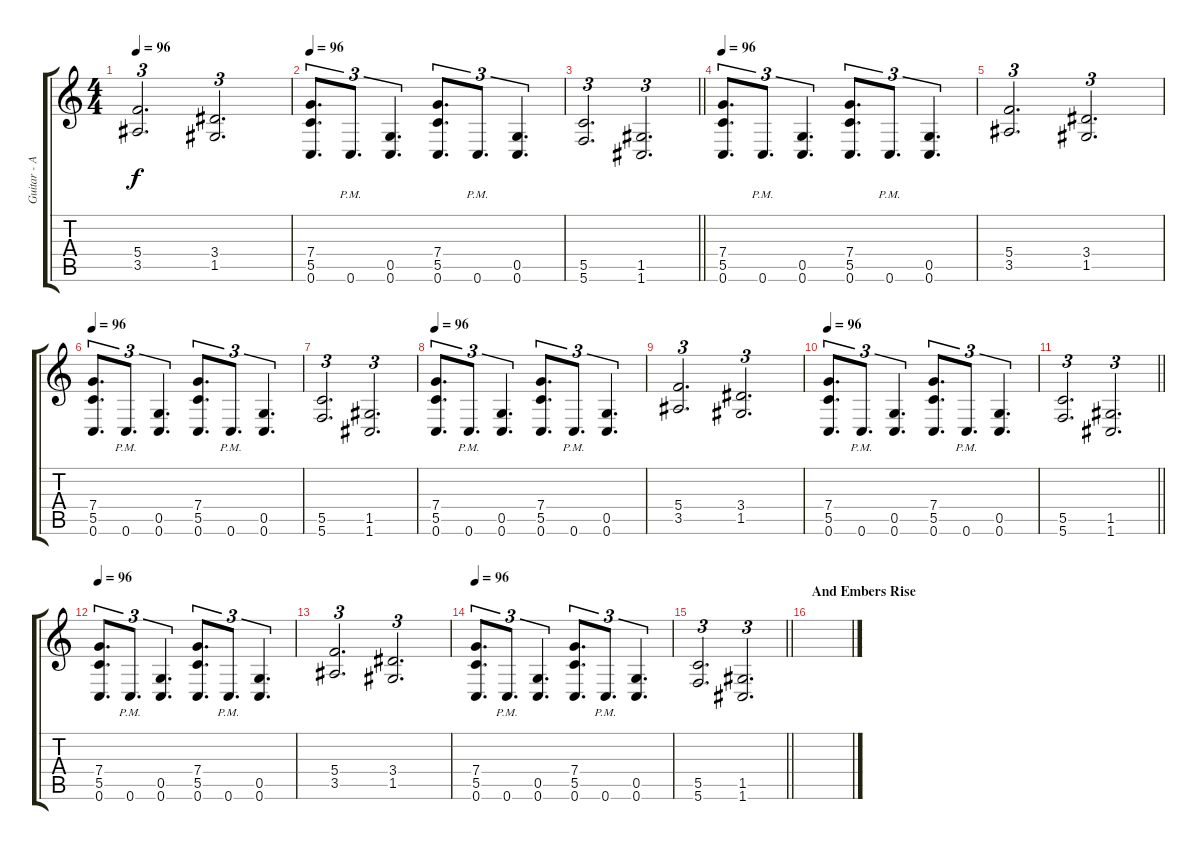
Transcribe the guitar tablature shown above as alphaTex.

\track ("Guitar - Adam Dutkiewicz" "Guitar - A") {instrument overdrivenguitar}
\staff {score tabs}
\tuning (D4 A3 F3 C3 G2 C2) {hide}
\ts (4 4)
\tempo 96
\clef g2
\ks c
(5.4 3.5).2{d tu (3 2) dy f} (3.4 1.5).2{d tu (3 2)} |
\tempo 96
(7.4 5.5 0.6).8{d tu (3 2)} 0.6{pm}.8{d tu (3 2)} (0.5 0.6).4{d tu (3 2)} (7.4 5.5 0.6).8{d tu (3 2)} 0.6{pm}.8{d tu (3 2)} (0.5 0.6).4{d tu (3 2)} |
\barLineRight lightlight
(5.5 5.6).2{d tu (3 2)} (1.5 1.6).2{d tu (3 2)} |
\tempo 96
(7.4 5.5 0.6).8{d tu (3 2)} 0.6{pm}.8{d tu (3 2)} (0.5 0.6).4{d tu (3 2)} (7.4 5.5 0.6).8{d tu (3 2)} 0.6{pm}.8{d tu (3 2)} (0.5 0.6).4{d tu (3 2)} |
(5.4 3.5).2{d tu (3 2)} (3.4 1.5).2{d tu (3 2)} |
\tempo 96
(7.4 5.5 0.6).8{d tu (3 2)} 0.6{pm}.8{d tu (3 2)} (0.5 0.6).4{d tu (3 2)} (7.4 5.5 0.6).8{d tu (3 2)} 0.6{pm}.8{d tu (3 2)} (0.5 0.6).4{d tu (3 2)} |
(5.5 5.6).2{d tu (3 2)} (1.5 1.6).2{d tu (3 2)} |
\tempo 96
(7.4 5.5 0.6).8{d tu (3 2)} 0.6{pm}.8{d tu (3 2)} (0.5 0.6).4{d tu (3 2)} (7.4 5.5 0.6).8{d tu (3 2)} 0.6{pm}.8{d tu (3 2)} (0.5 0.6).4{d tu (3 2)} |
(5.4 3.5).2{d tu (3 2)} (3.4 1.5).2{d tu (3 2)} |
\tempo 96
(7.4 5.5 0.6).8{d tu (3 2)} 0.6{pm}.8{d tu (3 2)} (0.5 0.6).4{d tu (3 2)} (7.4 5.5 0.6).8{d tu (3 2)} 0.6{pm}.8{d tu (3 2)} (0.5 0.6).4{d tu (3 2)} |
\barLineRight lightlight
(5.5 5.6).2{d tu (3 2)} (1.5 1.6).2{d tu (3 2)} |
\tempo 96
(7.4 5.5 0.6).8{d tu (3 2)} 0.6{pm}.8{d tu (3 2)} (0.5 0.6).4{d tu (3 2)} (7.4 5.5 0.6).8{d tu (3 2)} 0.6{pm}.8{d tu (3 2)} (0.5 0.6).4{d tu (3 2)} |
(5.4 3.5).2{d tu (3 2)} (3.4 1.5).2{d tu (3 2)} |
\tempo 96
(7.4 5.5 0.6).8{d tu (3 2)} 0.6{pm}.8{d tu (3 2)} (0.5 0.6).4{d tu (3 2)} (7.4 5.5 0.6).8{d tu (3 2)} 0.6{pm}.8{d tu (3 2)} (0.5 0.6).4{d tu (3 2)} |
\barLineRight lightlight
(5.5 5.6).2{d tu (3 2)} (1.5 1.6).2{d tu (3 2)} |
\section ("" "And Embers Rise")
